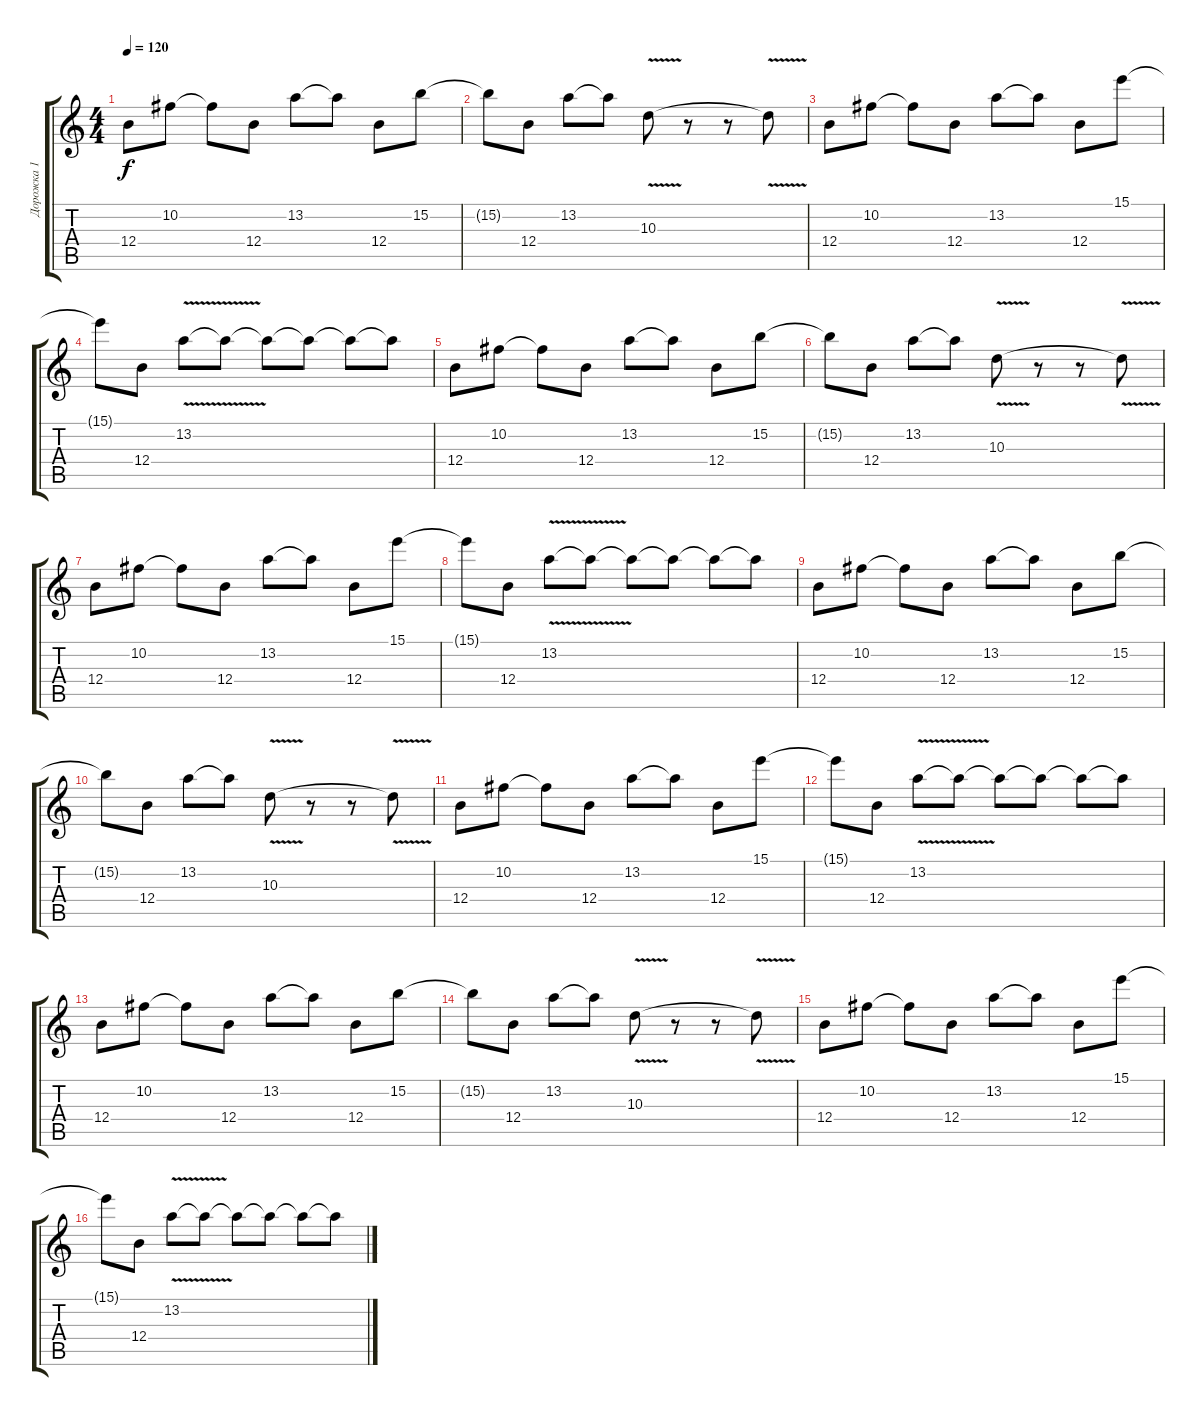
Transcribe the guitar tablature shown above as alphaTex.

\track ("Дорожка 1" "Дорожка 1") {instrument overdrivenguitar}
\staff {score tabs}
\tuning (Db4 Ab3 E3 B2 Gb2 B1) {hide}
\ts (4 4)
\tempo 120
\clef g2
\ks c
12.4.8{dy f instrument overdrivenguitar} 10.2.8 10.2{t}.8 12.4.8 13.2.8 13.2{t}.8 12.4.8 15.2.8 |
15.2{t}.8 12.4.8 13.2.8 13.2{t}.8 10.3{v}.8 r.8 r.8 10.3{t}.8 |
12.4.8 10.2.8 10.2{t}.8 12.4.8 13.2.8 13.2{t}.8 12.4.8 15.1.8 |
15.1{t}.8 12.4.8 13.2{v}.8 13.2{t}.8 13.2{t}.8 13.2{t}.8 13.2{t}.8 13.2{t}.8 |
12.4.8 10.2.8 10.2{t}.8 12.4.8 13.2.8 13.2{t}.8 12.4.8 15.2.8 |
15.2{t}.8 12.4.8 13.2.8 13.2{t}.8 10.3{v}.8 r.8 r.8 10.3{t}.8 |
12.4.8 10.2.8 10.2{t}.8 12.4.8 13.2.8 13.2{t}.8 12.4.8 15.1.8 |
15.1{t}.8 12.4.8 13.2{v}.8 13.2{t}.8 13.2{t}.8 13.2{t}.8 13.2{t}.8 13.2{t}.8 |
12.4.8 10.2.8 10.2{t}.8 12.4.8 13.2.8 13.2{t}.8 12.4.8 15.2.8 |
15.2{t}.8 12.4.8 13.2.8 13.2{t}.8 10.3{v}.8 r.8 r.8 10.3{t}.8 |
12.4.8 10.2.8 10.2{t}.8 12.4.8 13.2.8 13.2{t}.8 12.4.8 15.1.8 |
15.1{t}.8 12.4.8 13.2{v}.8 13.2{t}.8 13.2{t}.8 13.2{t}.8 13.2{t}.8 13.2{t}.8 |
12.4.8 10.2.8 10.2{t}.8 12.4.8 13.2.8 13.2{t}.8 12.4.8 15.2.8 |
15.2{t}.8 12.4.8 13.2.8 13.2{t}.8 10.3{v}.8 r.8 r.8 10.3{t}.8 |
12.4.8 10.2.8 10.2{t}.8 12.4.8 13.2.8 13.2{t}.8 12.4.8 15.1.8 |
15.1{t}.8 12.4.8 13.2{v}.8 13.2{t}.8 13.2{t}.8 13.2{t}.8 13.2{t}.8 13.2{t}.8
